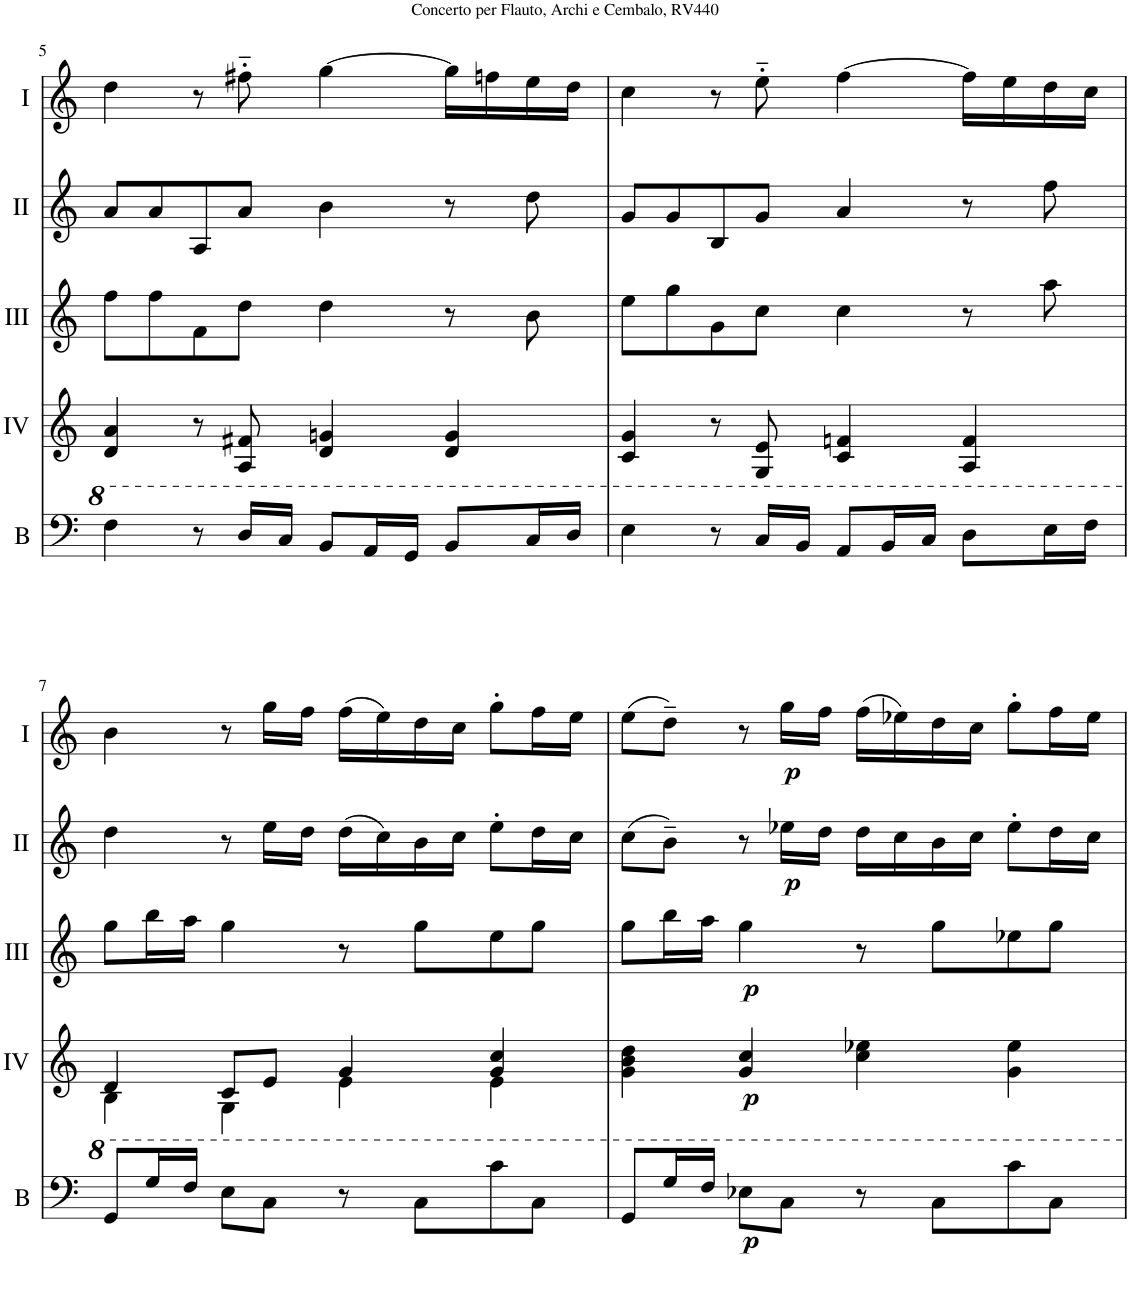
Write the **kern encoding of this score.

**kern	**dynam	**kern	**dynam	**kern	**dynam	**kern	**dynam	**kern	**dynam
*part5	*part5	*part4	*part4	*part3	*part3	*part2	*part2	*part1	*part1
*staff5	*staff5	*staff4	*staff4	*staff3	*staff3	*staff2	*staff2	*staff1	*staff1
*I"Basson	*	*I"Acc. 4	*	*I"Acc. 3	*	*I"Acc. 2	*	*I"Acc. 1	*
*I'B	*	*	*	*	*	*	*	*	*
!!LO:PB:g=z
*clefF4	*	*clefG2	*	*clefG2	*	*clefG2	*	*clefG2	*
*Trd7c12	*	*	*	*Trd7c12	*	*	*	*	*
*k[]	*	*k[]	*	*k[]	*	*k[]	*	*k[]	*
*M4/4	*	*M4/4	*	*M4/4	*	*M4/4	*	*M4/4	*
*met(c)	*	*met(c)	*	*met(c)	*	*met(c)	*	*met(c)	*
=5	=5	=5	=5	=5	=5	=5	=5	=5	=5
4f\	.	4d/ 4a/	.	8ff\L	.	8a/L	.	4dd\	.
.	.	.	.	8ff\	.	8a/	.	.	.
8r	.	8r	.	8f\	.	8A/	.	8r	.
16d/LL	.	8A/ 8f#X/	.	8dd\J	.	8a/J	.	8ff#X'~\	.
16c/JJ	.	.	.	.	.	.	.	.	.
8B/L	.	4d/ 4gn/	.	4dd\	.	4b\	.	[4gg\	.
16A/L	.	.	.	.	.	.	.	.	.
16G/JJ	.	.	.	.	.	.	.	.	.
8B/L	.	4d/ 4g/	.	8r	.	8r	.	16gg\LL]	.
.	.	.	.	.	.	.	.	16ffn\	.
16c/L	.	.	.	8b\	.	8dd\	.	16ee\	.
16d/JJ	.	.	.	.	.	.	.	16dd\JJ	.
=6	=6	=6	=6	=6	=6	=6	=6	=6	=6
4e\	.	4c/ 4g/	.	8ee\L	.	8g/L	.	4cc\	.
.	.	.	.	8gg\	.	8g/	.	.	.
8r	.	8r	.	8g\	.	8B/	.	8r	.
16c/LL	.	8G/ 8e/	.	8cc\J	.	8g/J	.	8ee'~\	.
16B/JJ	.	.	.	.	.	.	.	.	.
8A/L	.	4c/ 4fn/	.	4cc\	.	4a/	.	[4ff\	.
16B/L	.	.	.	.	.	.	.	.	.
16c/JJ	.	.	.	.	.	.	.	.	.
8d\L	.	4A/ 4f/	.	8r	.	8r	.	16ff\LL]	.
.	.	.	.	.	.	.	.	16ee\	.
16e\L	.	.	.	8aa\	.	8ff\	.	16dd\	.
16f\JJ	.	.	.	.	.	.	.	16cc\JJ	.
!!LO:LB:g=z
=7	=7	=7	=7	=7	=7	=7	=7	=7	=7
*	*	*^	*	*	*	*	*	*	*
8G/L	.	4d/	4B\	.	8gg\L	.	4dd\	.	4b\	.
16g/L	.	.	.	.	16bb\L	.	.	.	.	.
16f/JJ	.	.	.	.	16aa\JJ	.	.	.	.	.
8e\L	.	8c/L	4G\	.	4gg\	.	8r	.	8r	.
8c\J	.	8e/J	.	.	.	.	16ee\LL	.	16gg\LL	.
.	.	.	.	.	.	.	16dd\JJ	.	16ff\JJ	.
8r	.	4g/	4e\	.	8r	.	(16dd\LL	.	(16ff\LL	.
.	.	.	.	.	.	.	16cc\)	.	16ee\)	.
8c\L	.	.	.	.	8gg\L	.	16b\	.	16dd\	.
.	.	.	.	.	.	.	16cc\JJ	.	16cc\JJ	.
8cc\	.	4g/ 4cc/	4e\	.	8ee\	.	8ee'\L	.	8gg'\L	.
8c\J	.	.	.	.	8gg\J	.	16dd\L	.	16ff\L	.
.	.	.	.	.	.	.	16cc\JJ	.	16ee\JJ	.
*	*	*v	*v	*	*	*	*	*	*	*
=8	=8	=8	=8	=8	=8	=8	=8	=8	=8
8G/L	.	4g\ 4b\ 4dd\	.	8gg\L	.	(8cc\L	.	(8ee\L	.
16g/L	.	.	.	16bb\L	.	8b~\J)	.	8dd~\J)	.
16f/JJ	.	.	.	16aa\JJ	.	.	.	.	.
!	!LO:DY:b	!	!LO:DY:b	!	!LO:DY:b	!	!	!	!
8e-X\L	p	4g/ 4cc/	p	4gg\	p	8r	.	8r	.
!	!	!	!	!	!	!	!LO:DY:b	!	!LO:DY:b
8c\J	.	.	.	.	.	16ee-X\LL	p	16gg\LL	p
.	.	.	.	.	.	16dd\JJ	.	16ff\JJ	.
8r	.	4cc\ 4ee-X\	.	8r	.	16dd\LL	.	(16ff\LL	.
.	.	.	.	.	.	16cc\	.	16ee-X\)	.
8c\L	.	.	.	8gg\L	.	16b\	.	16dd\	.
.	.	.	.	.	.	16cc\JJ	.	16cc\JJ	.
8cc\	.	4g\ 4ee-\	.	8ee-X\	.	8ee-'\L	.	8gg'\L	.
8c\J	.	.	.	8gg\J	.	16dd\L	.	16ff\L	.
.	.	.	.	.	.	16cc\JJ	.	16ee-\JJ	.
=	=	=	=	=	=	=	=	=	=
*-	*-	*-	*-	*-	*-	*-	*-	*-	*-
